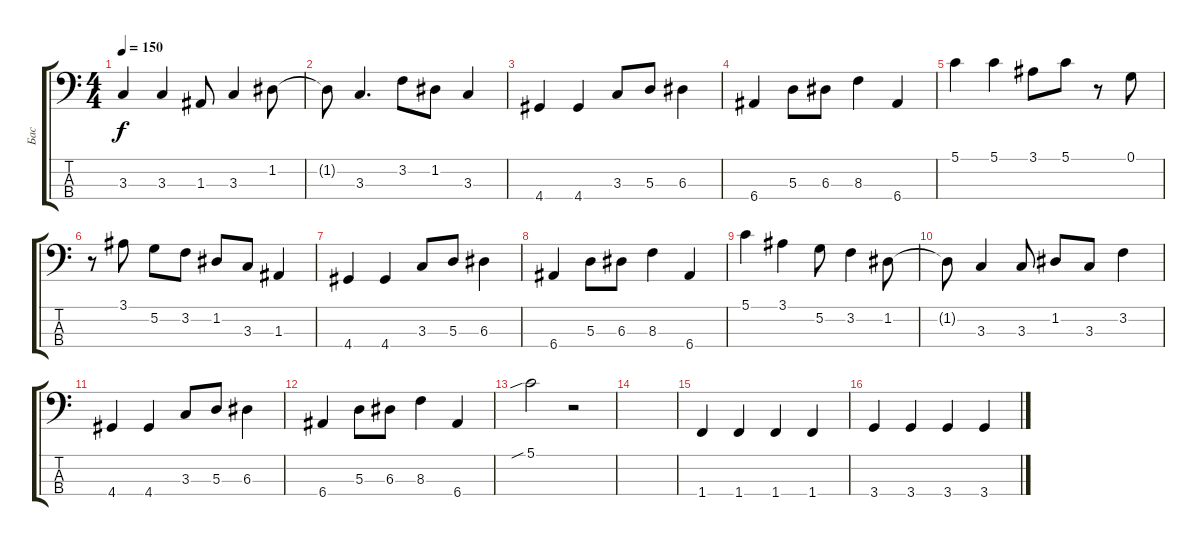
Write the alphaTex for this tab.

\track ("Бас" "Бас") {instrument electricbassfinger}
\staff {score tabs}
\tuning (G2 D2 A1 E1) {hide}
\ts (4 4)
\tempo 150
\clef f4
\ks c
3.3.4{dy f} 3.3.4 1.3.8 3.3.4 1.2.8 |
1.2{t}.8 3.3.4{d} 3.2.8 1.2.8 3.3.4 |
4.4.4 4.4.4 3.3.8 5.3.8 6.3.4 |
6.4.4 5.3.8 6.3.8 8.3.4 6.4.4 |
5.1.4 5.1.4 3.1.8 5.1.8 r.8 0.1.8 |
r.8 3.1.8 5.2.8 3.2.8 1.2.8 3.3.8 1.3.4 |
4.4.4 4.4.4 3.3.8 5.3.8 6.3.4 |
6.4.4 5.3.8 6.3.8 8.3.4 6.4.4 |
5.1.4 3.1.4 5.2.8 3.2.4 1.2.8 |
1.2{t}.8 3.3.4 3.3.8 1.2.8 3.3.8 3.2.4 |
4.4.4 4.4.4 3.3.8 5.3.8 6.3.4 |
6.4.4 5.3.8 6.3.8 8.3.4 6.4.4 |
5.1{sib}.2 r.2 |
|
1.4.4 1.4.4 1.4.4 1.4.4 |
3.4.4 3.4.4 3.4.4 3.4.4
